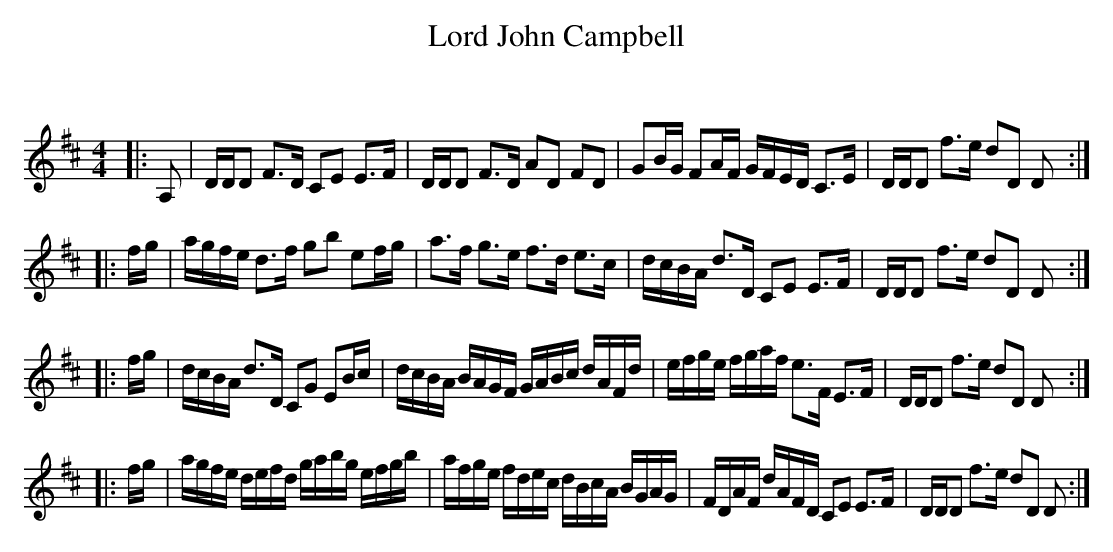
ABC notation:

X:1
T: Lord John Campbell
C:
Q: 128
K:D
M:4/4
L:1/16
|:A,2|DDD2 F3D C2E2 E3F|DDD2 F3D A2D2 F2D2|G2BG F2AF GFED C3E|DDD2 f3e d2D2 D2:|
|:fg|agfe d3f g2b2 e2fg|a3f g3e f3d e3c|dcBA d3D C2E2 E3F|DDD2 f3e d2D2 D2:|
|:fg|dcBA d3D C2G2 E2Bc|dcBA BAGF GABc dAFd|efge fgaf e3F E3F|DDD2 f3e d2D2 D2:|
|:fg|agfe defd gabg efgb|afge fdec dBcA BGAG|FDAF dAFD C2E2 E3F|DDD2 f3e d2D2 D2:|
